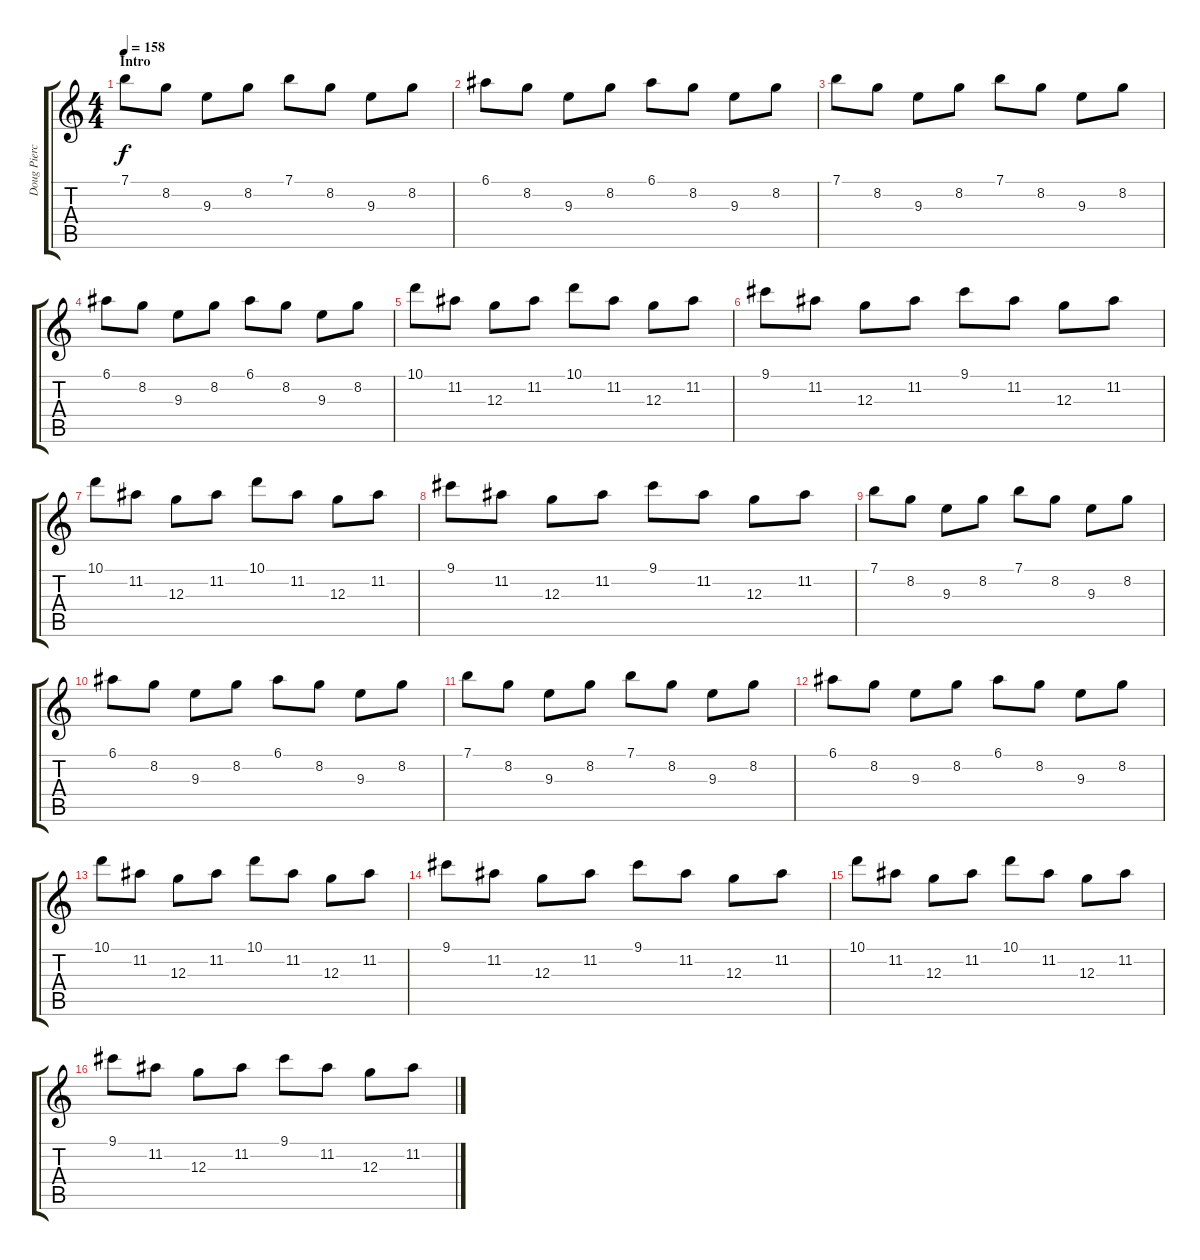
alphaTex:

\track ("Doug Piercy" "Doug Pierc") {instrument distortionguitar}
\staff {score tabs}
\tuning (E4 B3 G3 D3 A2 E2) {hide}
\ts (4 4)
\section ("" "Intro")
\tempo 158
\clef g2
\ks c
7.1.8{dy f volume 13 instrument electricguitarclean} 8.2.8 9.3.8 8.2.8 7.1.8 8.2.8 9.3.8 8.2.8 |
6.1.8 8.2.8 9.3.8 8.2.8 6.1.8 8.2.8 9.3.8 8.2.8 |
7.1.8 8.2.8 9.3.8 8.2.8 7.1.8 8.2.8 9.3.8 8.2.8 |
6.1.8 8.2.8 9.3.8 8.2.8 6.1.8 8.2.8 9.3.8 8.2.8 |
10.1.8 11.2.8 12.3.8 11.2.8 10.1.8 11.2.8 12.3.8 11.2.8 |
9.1.8 11.2.8 12.3.8 11.2.8 9.1.8 11.2.8 12.3.8 11.2.8 |
10.1.8 11.2.8 12.3.8 11.2.8 10.1.8 11.2.8 12.3.8 11.2.8 |
9.1.8 11.2.8 12.3.8 11.2.8 9.1.8 11.2.8 12.3.8 11.2.8 |
7.1.8 8.2.8 9.3.8 8.2.8 7.1.8 8.2.8 9.3.8 8.2.8 |
6.1.8 8.2.8 9.3.8 8.2.8 6.1.8 8.2.8 9.3.8 8.2.8 |
7.1.8 8.2.8 9.3.8 8.2.8 7.1.8 8.2.8 9.3.8 8.2.8 |
6.1.8 8.2.8 9.3.8 8.2.8 6.1.8 8.2.8 9.3.8 8.2.8 |
10.1.8 11.2.8 12.3.8 11.2.8 10.1.8 11.2.8 12.3.8 11.2.8 |
9.1.8 11.2.8 12.3.8 11.2.8 9.1.8 11.2.8 12.3.8 11.2.8 |
10.1.8 11.2.8 12.3.8 11.2.8 10.1.8 11.2.8 12.3.8 11.2.8 |
9.1.8 11.2.8 12.3.8 11.2.8 9.1.8 11.2.8 12.3.8 11.2.8
